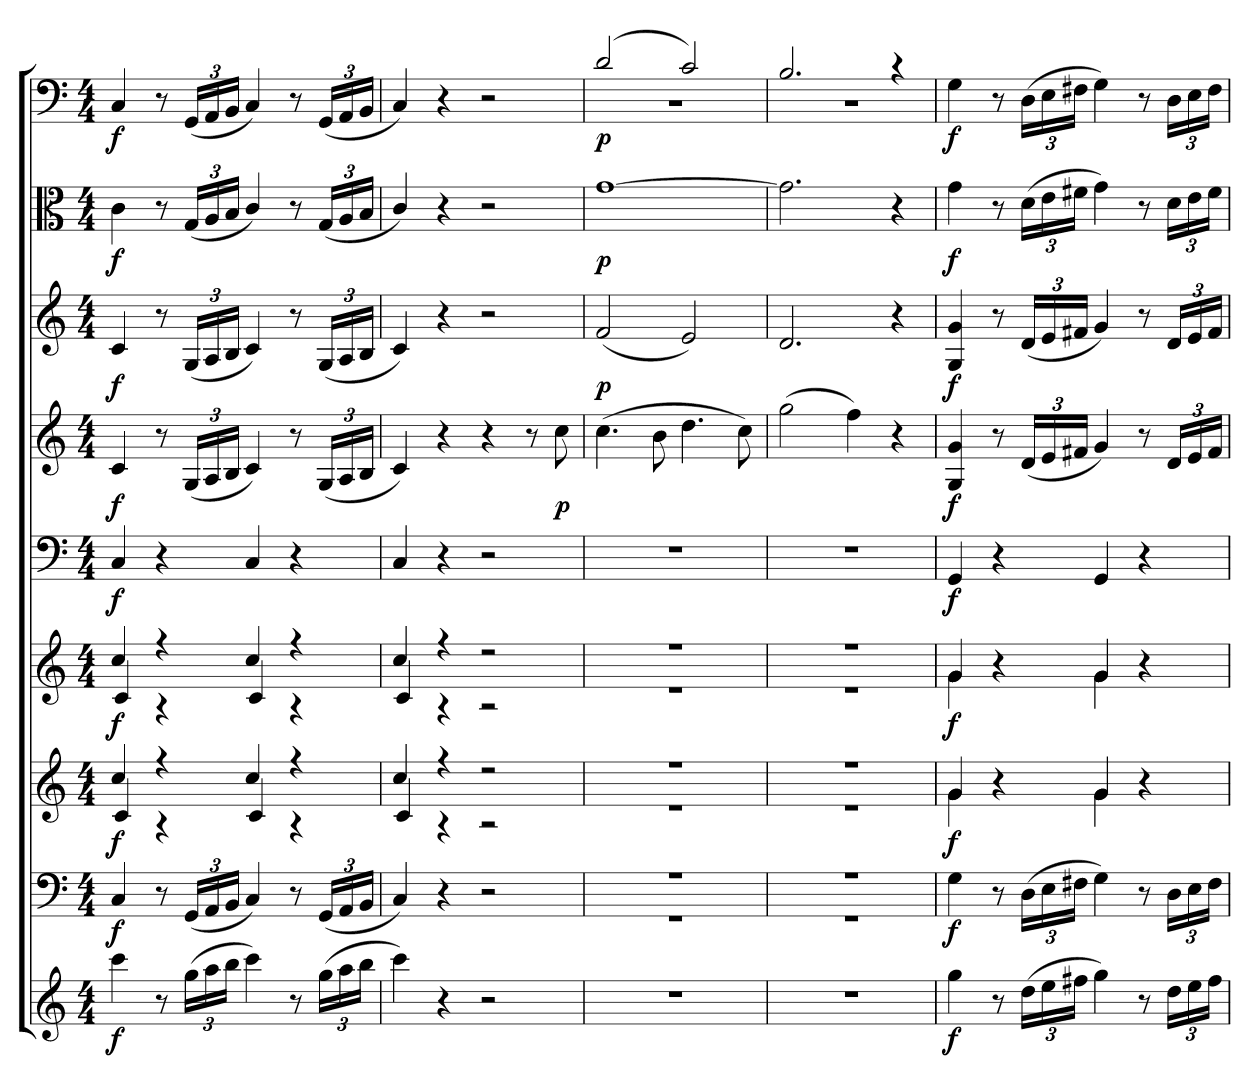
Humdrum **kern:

**kern	**dynam	**kern	**dynam	**kern	**dynam	**kern	**dynam	**kern	**dynam	**kern	**dynam	**kern	**dynam	**kern	**dynam	**kern	**dynam
*part9	*part9	*part8	*part8	*part7	*part7	*part6	*part6	*part5	*part5	*part4	*part4	*part3	*part3	*part2	*part2	*part1	*part1
*staff9	*staff9	*staff8	*staff8	*staff7	*staff7	*staff6	*staff6	*staff5	*staff5	*staff4	*staff4	*staff3	*staff3	*staff2	*staff2	*staff1	*staff1
*clefG2	*	*clefF4	*	*clefG2	*	*clefG2	*	*clefF4	*	*clefG2	*	*clefG2	*	*clefC3	*	*clefF4	*
*k[]	*	*k[]	*	*k[]	*	*k[]	*	*k[]	*	*k[]	*	*k[]	*	*k[]	*	*k[]	*
*C:	*	*C:	*	*C:	*	*C:	*	*C:	*	*C:	*	*C:	*	*C:	*	*C:	*
*M4/4	*	*M4/4	*	*M4/4	*	*M4/4	*	*M4/4	*	*M4/4	*	*M4/4	*	*M4/4	*	*M4/4	*
=1	=1	=1	=1	=1	=1	=1	=1	=1	=1	=1	=1	=1	=1	=1	=1	=1	=1
*	*	*	*	*^	*	*^	*	*	*	*	*	*	*	*	*	*	*
4ccc\	f	4C/	f	4cc/	4c/	f	4cc/	4c/	f	4C/	f	4c/	f	4c/	f	4c\	f	4C/	f
8r	.	8r	.	4r	4r	.	4r	4r	.	4r	.	8r	.	8r	.	8r	.	8r	.
(24gg\LL	.	(24GG/LL	.	.	.	.	.	.	.	.	.	(24G/LL	.	(24G/LL	.	(24G/LL	.	(24GG/LL	.
24aa\	.	24AA/	.	.	.	.	.	.	.	.	.	24A/	.	24A/	.	24A/	.	24AA/	.
24bb\JJ	.	24BB/JJ	.	.	.	.	.	.	.	.	.	24B/JJ	.	24B/JJ	.	24B/JJ	.	24BB/JJ	.
4ccc\)	.	4C/)	.	4cc/	4c/	.	4cc/	4c/	.	4C/	.	4c/)	.	4c/)	.	4c/)	.	4C/)	.
8r	.	8r	.	4r	4r	.	4r	4r	.	4r	.	8r	.	8r	.	8r	.	8r	.
(24gg\LL	.	(24GG/LL	.	.	.	.	.	.	.	.	.	(24G/LL	.	(24G/LL	.	(24G/LL	.	(24GG/LL	.
24aa\	.	24AA/	.	.	.	.	.	.	.	.	.	24A/	.	24A/	.	24A/	.	24AA/	.
24bb\JJ	.	24BB/JJ	.	.	.	.	.	.	.	.	.	24B/JJ	.	24B/JJ	.	24B/JJ	.	24BB/JJ	.
=2	=2	=2	=2	=2	=2	=2	=2	=2	=2	=2	=2	=2	=2	=2	=2	=2	=2	=2	=2
4ccc\)	.	4C/)	.	4cc/	4c/	.	4cc/	4c/	.	4C/	.	4c/)	.	4c/)	.	4c/)	.	4C/)	.
4r	.	4r	.	4r	4r	.	4r	4r	.	4r	.	4r	.	4r	.	4r	.	4r	.
2r	.	2r	.	2r	2r	.	2r	2r	.	2r	.	4r	.	2r	.	2r	.	2r	.
.	.	.	.	.	.	.	.	.	.	.	.	8r	.	.	.	.	.	.	.
.	.	.	.	.	.	.	.	.	.	.	.	8cc\	p	.	.	.	.	.	.
=3	=3	=3	=3	=3	=3	=3	=3	=3	=3	=3	=3	=3	=3	=3	=3	=3	=3	=3	=3
*	*	*^	*	*	*	*	*	*	*	*	*	*	*	*	*	*	*	*^	*
1r	.	1r	1r	.	1r	1r	.	1r	1r	.	1r	.	(4.cc\	.	(2f/	p	[1g\	p	(2d/	1r	p
.	.	.	.	.	.	.	.	.	.	.	.	.	8b\	.	.	.	.	.	.	.	.
.	.	.	.	.	.	.	.	.	.	.	.	.	4.dd\	.	2e/)	.	.	.	2c/)	.	.
.	.	.	.	.	.	.	.	.	.	.	.	.	8cc\)	.	.	.	.	.	.	.	.
=4	=4	=4	=4	=4	=4	=4	=4	=4	=4	=4	=4	=4	=4	=4	=4	=4	=4	=4	=4	=4	=4
1r	.	1r	1r	.	1r	1r	.	1r	1r	.	1r	.	(2gg\	.	2.d/	.	2.g\]	.	2.B/	1r	.
.	.	.	.	.	.	.	.	.	.	.	.	.	4ff\)	.	.	.	.	.	.	.	.
.	.	.	.	.	.	.	.	.	.	.	.	.	4r	.	4r	.	4r	.	4r	.	.
*	*	*v	*v	*	*	*	*	*	*	*	*	*	*	*	*	*	*	*	*v	*v	*
=5	=5	=5	=5	=5	=5	=5	=5	=5	=5	=5	=5	=5	=5	=5	=5	=5	=5	=5	=5
4gg\	f	4G\	f	4g/	4g\	f	4g/	4g\	f	4GG/	f	4G/ 4g/	f	4G/ 4g/	f	4g\	f	4G\	f
8r	.	8r	.	4r	4ryy	.	4r	4ryy	.	4r	.	8r	.	8r	.	8r	.	8r	.
(24dd\LL	.	(24D\LL	.	.	.	.	.	.	.	.	.	(24d/LL	.	(24d/LL	.	(24d\LL	.	(24D\LL	.
24ee\	.	24E\	.	.	.	.	.	.	.	.	.	24e/	.	24e/	.	24e\	.	24E\	.
24ff#X\JJ	.	24F#X\JJ	.	.	.	.	.	.	.	.	.	24f#X/JJ	.	24f#X/JJ	.	24f#X\JJ	.	24F#X\JJ	.
4gg\)	.	4G\)	.	4g/	4g\	.	4g/	4g\	.	4GG/	.	4g/)	.	4g/)	.	4g\)	.	4G\)	.
8r	.	8r	.	4r	4ryy	.	4r	4ryy	.	4r	.	8r	.	8r	.	8r	.	8r	.
24dd\LL	.	24D\LL	.	.	.	.	.	.	.	.	.	24d/LL	.	24d/LL	.	24d\LL	.	24D\LL	.
24ee\	.	24E\	.	.	.	.	.	.	.	.	.	24e/	.	24e/	.	24e\	.	24E\	.
24ff#\JJ	.	24F#\JJ	.	.	.	.	.	.	.	.	.	24f#/JJ	.	24f#/JJ	.	24f#\JJ	.	24F#\JJ	.
*	*	*	*	*v	*v	*	*	*	*	*	*	*	*	*	*	*	*	*	*
*	*	*	*	*	*	*v	*v	*	*	*	*	*	*	*	*	*	*	*
=	=	=	=	=	=	=	=	=	=	=	=	=	=	=	=	=	=
*-	*-	*-	*-	*-	*-	*-	*-	*-	*-	*-	*-	*-	*-	*-	*-	*-	*-
